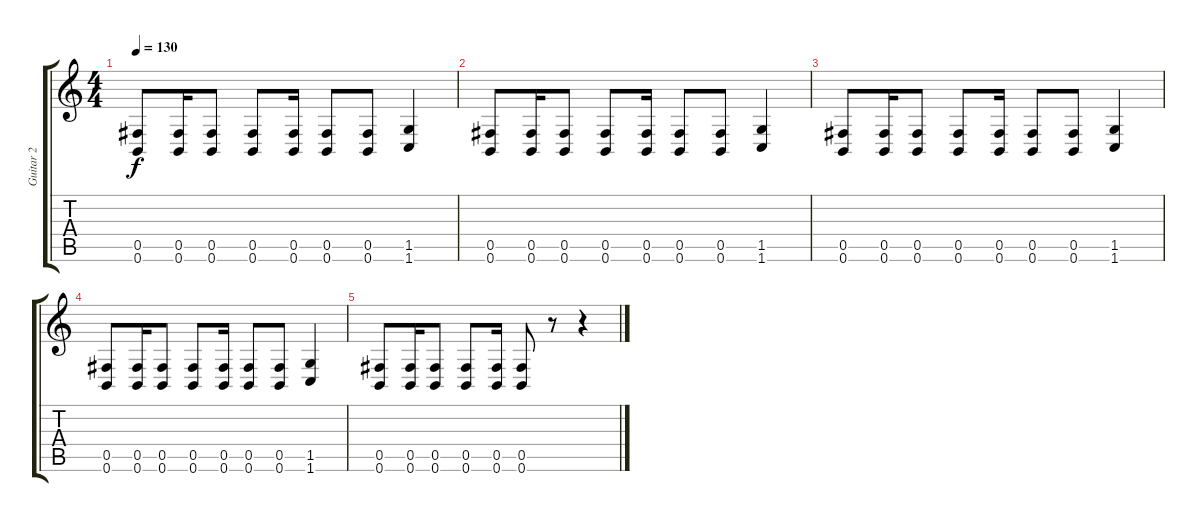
\track ("Guitar 2" "Guitar 2") {instrument distortionguitar}
\staff {score tabs}
\tuning (Db4 Ab3 E3 B2 Gb2 B1) {hide}
\ts (4 4)
\tempo 130
\clef g2
\ks c
(0.5 0.6).8{dy f} (0.5 0.6).16 (0.5 0.6).8 (0.5 0.6).8 (0.5 0.6).16 (0.5 0.6).8 (0.5 0.6).8 (1.5 1.6).4 |
(0.5 0.6).8 (0.5 0.6).16 (0.5 0.6).8 (0.5 0.6).8 (0.5 0.6).16 (0.5 0.6).8 (0.5 0.6).8 (1.5 1.6).4 |
(0.5 0.6).8 (0.5 0.6).16 (0.5 0.6).8 (0.5 0.6).8 (0.5 0.6).16 (0.5 0.6).8 (0.5 0.6).8 (1.5 1.6).4 |
(0.5 0.6).8 (0.5 0.6).16 (0.5 0.6).8 (0.5 0.6).8 (0.5 0.6).16 (0.5 0.6).8 (0.5 0.6).8 (1.5 1.6).4 |
(0.5 0.6).8 (0.5 0.6).16 (0.5 0.6).8 (0.5 0.6).8 (0.5 0.6).16 (0.5 0.6).8 r.8 r.4
